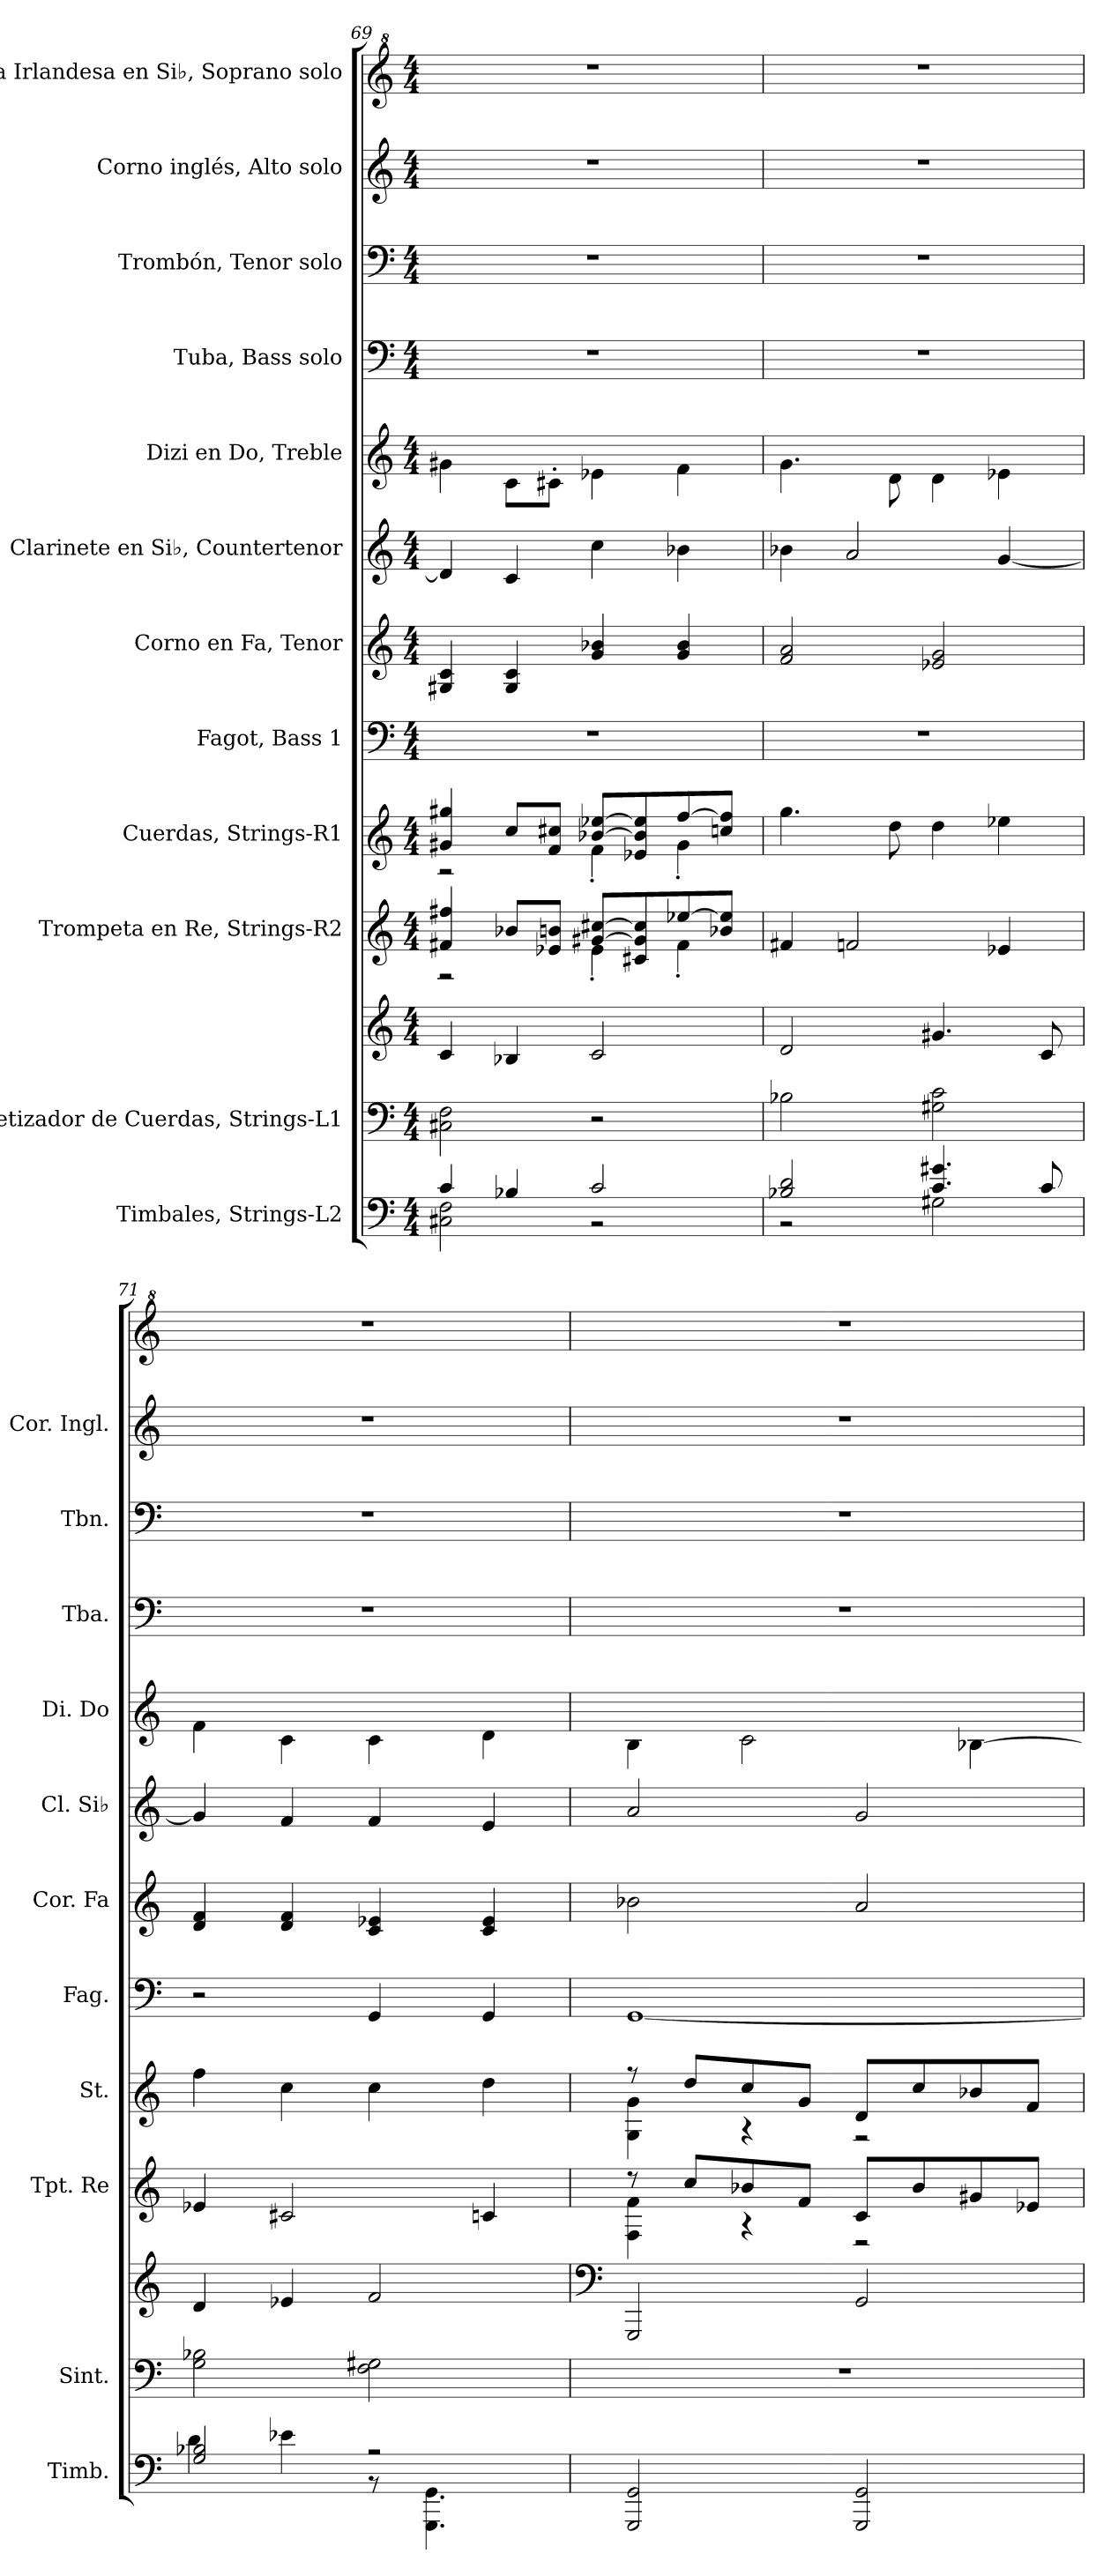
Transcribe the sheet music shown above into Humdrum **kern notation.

**kern	**kern	**kern	**kern	**kern	**kern	**kern	**kern	**kern	**kern	**kern	**kern	**kern
*part12	*part11	*part11	*part10	*part9	*part8	*part7	*part6	*part5	*part4	*part3	*part2	*part1
*staff13	*staff12	*staff11	*staff10	*staff9	*staff8	*staff7	*staff6	*staff5	*staff4	*staff3	*staff2	*staff1
*I"Timbales, Strings-L2	*I"Sintetizador de Cuerdas, Strings-L1	*	*I"Trompeta en Re, Strings-R2	*I"Cuerdas, Strings-R1	*I"Fagot, Bass 1	*I"Corno en Fa, Tenor	*I"Clarinete en Si♭, Countertenor	*I"Dizi en Do, Treble	*I"Tuba, Bass solo	*I"Trombón, Tenor solo	*I"Corno inglés, Alto solo	*I"Flauta Irlandesa en Si♭, Soprano solo
*I'Timb.	*I'Sint.	*	*I'Tpt. Re	*I'St.	*I'Fag.	*I'Cor. Fa	*I'Cl. Si♭	*I'Di. Do	*I'Tba.	*I'Tbn.	*I'Cor. Ingl.	*
*clefF4	*clefF4	*clefG2	*clefG2	*clefG2	*clefF4	*clefG2	*clefG2	*clefG2	*clefF4	*clefF4	*clefG2	*clefG^2
*	*	*	*ITrd-1c-2	*	*	*ITrd4c7	*ITrd1c2	*ITrd-7c-12	*	*	*ITrd4c7	*
*k[]	*k[]	*k[]	*k[f#c#]	*k[]	*k[]	*k[b-]	*k[b-e-]	*k[]	*k[]	*k[]	*k[b-]	*k[]
*M4/4	*M4/4	*M4/4	*M4/4	*M4/4	*M4/4	*M4/4	*M4/4	*M4/4	*M4/4	*M4/4	*M4/4	*M4/4
=69	=69	=69	=69	=69	=69	=69	=69	=69	=69	=69	=69	=69
*^	*	*	*^	*^	*	*	*	*	*	*	*	*
4c/	2C#X\ 2F\	2C#X\ 2F\	4c/	4g#X/ 4gg#X/	2r	4g#X/ 4gg#X/	2r	1r	4C#X/ 4F/	4c/]	4gg#X\	1r	1r	1r	1r
4B-X/	.	.	4B-X/	8ccn/L	.	8cc/L	.	.	4C#/ 4F/	4B-/	8cc\L	.	.	.	.
.	.	.	.	8fn/ 8cc#X/J	.	8f/ 8cc#X/J	.	.	.	.	8cc#X'\J	.	.	.	.
2c/	2r	2r	2c/	[8a#X/ [8dd#X/L	4f'\	[8b-X/ [8ee-X/L	4f'\	.	4c/ 4e-X/	4b-\	4ee-X\	.	.	.	.
.	.	.	.	8d#X/ 8a#/] 8dd#/]	.	8e-X/ 8b-/] 8ee-/]	.	.	.	.	.	.	.	.	.
.	.	.	.	[8ffn/	4g#'\	[8ff/	4g#'\	.	4c/ 4e-/	4a-X\	4ff\	.	.	.	.
.	.	.	.	8ccn/ 8ff/]J	.	8ccn/ 8ff/]J	.	.	.	.	.	.	.	.	.
*	*	*	*	*v	*v	*	*	*	*	*	*	*	*	*	*
*	*	*	*	*	*v	*v	*	*	*	*	*	*	*	*
=70	=70	=70	=70	=70	=70	=70	=70	=70	=70	=70	=70	=70	=70
2B-X/ 2d/	2r	2B-X\	2d/	4g#X/	4.gg\	1r	2B-/ 2d/	4a-X\	4.gg\	1r	1r	1r	1r
.	.	.	.	2gn/	.	.	.	2g/	.	.	.	.	.
.	.	.	.	.	8dd\	.	.	.	8dd\	.	.	.	.
4.c/ 4.g#X/	2G#X\	2G#X\ 2c\	4.g#X/	.	4dd\	.	2A-X/ 2c/	.	4dd\	.	.	.	.
.	.	.	.	4fn/	4ee-X\	.	.	[4f/	4ee-X\	.	.	.	.
8c/	.	.	8c/	.	.	.	.	.	.	.	.	.	.
=71	=71	=71	=71	=71	=71	=71	=71	=71	=71	=71	=71	=71	=71
2G/ 2B-X/	4d\	2G\ 2B-X\	4d/	4fn/	4ff\	2r	4G/ 4B-/	4f/]	4ff\	1r	1r	1r	1r
.	4e-X\	.	4e-X/	2d#X/	4cc\	.	4G/ 4B-/	4e-/	4cc\	.	.	.	.
2r	8r	2F\ 2G#X\	2f/	.	4cc\	4GG/	4F/ 4A-X/	4e-/	4cc\	.	.	.	.
.	4.GGG\ 4.GG\	.	.	.	.	.	.	.	.	.	.	.	.
.	.	.	.	4dn/	4dd\	4GG/	4F/ 4A-/	4d/	4dd\	.	.	.	.
*v	*v	*	*	*	*	*	*	*	*	*	*	*	*
!!LO:PB:g=z
=72	=72	=72	=72	=72	=72	=72	=72	=72	=72	=72	=72	=72
*	*	*clefF4	*	*	*	*	*	*	*	*	*	*
*	*	*	*	*	*	*	*	*	*	*	*	*MM60
*	*	*	*^	*^	*	*	*	*	*	*	*	*
2GGG/ 2GG/	1r	2GGG/	8r	4G\ 4g\	8r	4G\ 4g\	[1GG	2e-X\	2g/	4b\	1r	1r	1r	1r
.	.	.	8dd/L	.	8dd/L	.	.	.	.	.	.	.	.	.
.	.	.	8ccn/	4r	8cc/	4r	.	.	.	2cc\	.	.	.	.
.	.	.	8g/J	.	8g/J	.	.	.	.	.	.	.	.	.
2GGG/ 2GG/	.	2GG/	8d/L	2r	8d/L	2r	.	2d/	2f/	.	.	.	.	.
.	.	.	8cc/	.	8cc/	.	.	.	.	.	.	.	.	.
.	.	.	8a#X/	.	8b-X/	.	.	.	.	[4b-X\	.	.	.	.
.	.	.	8fn/J	.	8f/J	.	.	.	.	.	.	.	.	.
*	*	*	*v	*v	*	*	*	*	*	*	*	*	*	*
*	*	*	*	*v	*v	*	*	*	*	*	*	*	*
=	=	=	=	=	=	=	=	=	=	=	=	=
*-	*-	*-	*-	*-	*-	*-	*-	*-	*-	*-	*-	*-
